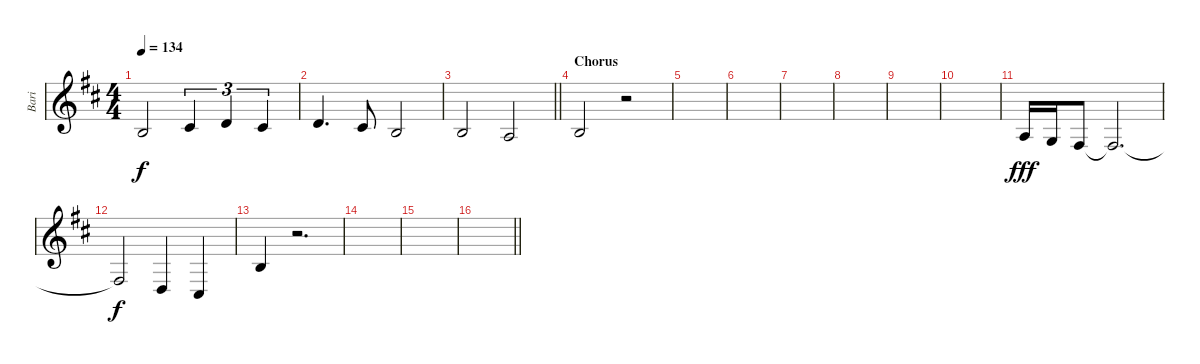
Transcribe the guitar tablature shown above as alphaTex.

\track ("Bari" "Bari") {instrument baritonesax}
\staff {score}
\tuning (E4 B3 G3 D3 A2 E2) {hide}
\ts (4 4)
\tempo 134
\clef g2
\ks bminor
0.2.2{dy f} 2.2.4{tu (3 2)} 3.2.4{tu (3 2)} 2.2.4{tu (3 2)} |
3.2.4{d} 2.2.8 0.2.2 |
\barLineRight lightlight
0.2.2 2.3.2 |
\section ("" "Chorus")
0.2.2 r.2 |
|
|
|
|
|
|
2.3.16{dy fff} 0.3.16 4.4.8 4.4{t}.2{d} |
4.4{t}.2{dy f} 0.4.4 4.5.4 |
0.2.4 r.2{d} |
|
|
\barLineRight lightlight
